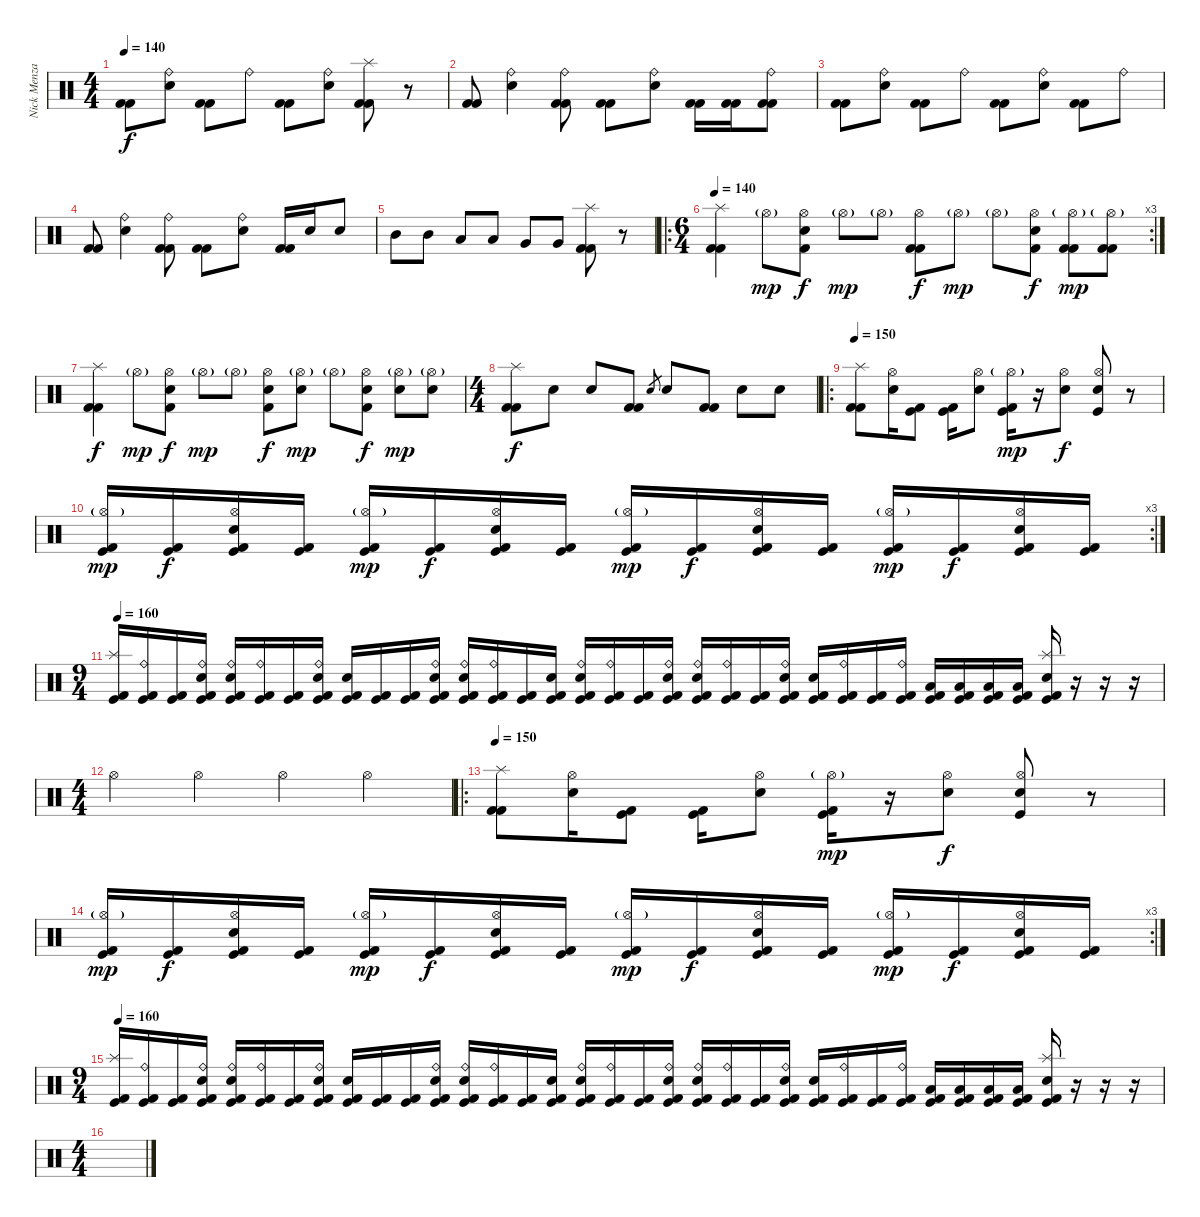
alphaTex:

\track ("Nick Menza" "Nick Menza") {instrument percussion}
\staff {score}
\articulation defaults
\ts (4 4)
\tempo 140
\clef neutral
\ks c
("Kick (hit) 2" "Kick (hit) 2").8{dy f} ("Ride (bell)" "Electric Snare (hit)").8 ("Kick (hit) 2" "Kick (hit) 2").8 "Ride (bell)".8 ("Kick (hit) 2" "Kick (hit) 2").8 ("Ride (bell)" "Electric Snare (hit)").8 ("Splash (hit)" "Kick (hit) 2" "Kick (hit) 2").8 r.8 |
("Kick (hit) 2" "Kick (hit) 2").8 ("Ride (bell)" "Electric Snare (hit)").4 ("Ride (bell)" "Kick (hit) 2" "Kick (hit) 2").8 ("Kick (hit) 2" "Kick (hit) 2").8 ("Ride (bell)" "Electric Snare (hit)").8 ("Kick (hit) 2" "Kick (hit) 2").16 ("Kick (hit) 2" "Kick (hit) 2").16 ("Ride (bell)" "Kick (hit) 2" "Kick (hit) 2").8 |
("Kick (hit) 2" "Kick (hit) 2").8 ("Ride (bell)" "Electric Snare (hit)").8 ("Kick (hit) 2" "Kick (hit) 2").8 "Ride (bell)".8 ("Kick (hit) 2" "Kick (hit) 2").8 ("Ride (bell)" "Electric Snare (hit)").8 ("Kick (hit) 2" "Kick (hit) 2").8 "Ride (bell)".8 |
("Kick (hit) 2" "Kick (hit) 2").8 ("Ride (bell)" "Electric Snare (hit)").4 ("Ride (bell)" "Kick (hit) 2" "Kick (hit) 2").8 ("Kick (hit) 2" "Kick (hit) 2").8 ("Ride (bell)" "Electric Snare (hit)").8 ("Kick (hit) 2" "Kick (hit) 2").16 "Electric Snare (hit)".16 "Electric Snare (hit)".8 |
"Mid Tom (hit)".8 "Mid Tom (hit)".8 "Low Tom (hit)".8 "Low Tom (hit)".8 "Very Low Tom (hit)".8 "Very Low Tom (hit)".8 ("Splash (hit)" "Kick (hit) 2" "Kick (hit) 2").8 r.8 |
\ro
\rc 3
\ts (6 4)
\tempo 140
("Splash (hit)" "Kick (hit) 2" "Kick (hit) 2").4 "Hi-Hat (open)"{g}.8{dy mp} ("Hi-Hat (open)" "Electric Snare (hit)" "Kick (hit) 2").8{dy f} "Hi-Hat (open)"{g}.8{dy mp} "Hi-Hat (open)"{g}.8 ("Hi-Hat (open)" "Kick (hit) 2" "Kick (hit) 2").8{dy f} "Hi-Hat (open)"{g}.8{dy mp} "Hi-Hat (open)"{g}.8 ("Hi-Hat (open)" "Electric Snare (hit)" "Kick (hit) 2").8{dy f} ("Hi-Hat (open)"{g} "Kick (hit) 2" "Kick (hit) 2").8{dy mp} ("Hi-Hat (open)"{g} "Kick (hit) 2" "Kick (hit) 2").8 |
("Splash (hit)" "Kick (hit) 2" "Kick (hit) 2").4{dy f} "Hi-Hat (open)"{g}.8{dy mp} ("Hi-Hat (open)" "Electric Snare (hit)" "Kick (hit) 2").8{dy f} "Hi-Hat (open)"{g}.8{dy mp} "Hi-Hat (open)"{g}.8 ("Hi-Hat (open)" "Electric Snare (hit)" "Kick (hit) 2").8{dy f} ("Hi-Hat (open)"{g} "Electric Snare (hit)").8{dy mp} "Hi-Hat (open)"{g}.8 ("Hi-Hat (open)" "Electric Snare (hit)" "Kick (hit) 2").8{dy f} ("Hi-Hat (open)"{g} "Electric Snare (hit)").8{dy mp} ("Hi-Hat (open)"{g} "Electric Snare (hit)").8 |
\ts (4 4)
("Splash (hit)" "Kick (hit) 2" "Kick (hit) 2").8{dy f} "Electric Snare (hit)".8 "Electric Snare (hit)".8 ("Kick (hit) 2" "Kick (hit) 2").8 "Electric Snare (hit)".8{gr} "Electric Snare (hit)".8 ("Kick (hit) 2" "Kick (hit) 2").8 "Electric Snare (hit)".8 "Electric Snare (hit)".8 |
\ro
\tempo 150
("Splash (hit)" "Kick (hit) 2" "Kick (hit) 2").8 ("Hi-Hat (open)" "Electric Snare (hit)").16 ("Kick (hit) 2" "Kick (hit)").8 ("Kick (hit) 2" "Kick (hit)").16 ("Hi-Hat (open)" "Electric Snare (hit)").8 ("Hi-Hat (open)"{g} "Kick (hit) 2" "Kick (hit)").16{dy mp} r.16 ("Hi-Hat (open)" "Electric Snare (hit)").8{dy f} ("Hi-Hat (open)" "Electric Snare (hit)" "Kick (hit)").8 r.8 |
\rc 3
("Hi-Hat (open)"{g} "Kick (hit) 2" "Kick (hit)").16{dy mp} ("Kick (hit) 2" "Kick (hit)").16{dy f} ("Hi-Hat (open)" "Electric Snare (hit)" "Kick (hit) 2" "Kick (hit)").16 ("Kick (hit) 2" "Kick (hit)").16 ("Hi-Hat (open)"{g} "Kick (hit) 2" "Kick (hit)").16{dy mp} ("Kick (hit) 2" "Kick (hit)").16{dy f} ("Hi-Hat (open)" "Electric Snare (hit)" "Kick (hit) 2" "Kick (hit)").16 ("Kick (hit) 2" "Kick (hit)").16 ("Hi-Hat (open)"{g} "Kick (hit) 2" "Kick (hit)").16{dy mp} ("Kick (hit) 2" "Kick (hit)").16{dy f} ("Hi-Hat (open)" "Electric Snare (hit)" "Kick (hit) 2" "Kick (hit)").16 ("Kick (hit) 2" "Kick (hit)").16 ("Hi-Hat (open)"{g} "Kick (hit) 2" "Kick (hit)").16{dy mp} ("Kick (hit) 2" "Kick (hit)").16{dy f} ("Hi-Hat (open)" "Electric Snare (hit)" "Kick (hit) 2" "Kick (hit)").16 ("Kick (hit) 2" "Kick (hit)").16 |
\ts (9 4)
\tempo 160
("Splash (hit)" "Kick (hit) 2" "Kick (hit)").16 ("Ride (bell)" "Kick (hit) 2" "Kick (hit)").16 ("Kick (hit) 2" "Kick (hit)").16 ("Ride (bell)" "Electric Snare (hit)" "Kick (hit) 2" "Kick (hit)").16 ("Ride (bell)" "Electric Snare (hit)" "Kick (hit) 2" "Kick (hit)").16 ("Ride (bell)" "Kick (hit) 2" "Kick (hit)").16 ("Kick (hit) 2" "Kick (hit)").16 ("Ride (bell)" "Electric Snare (hit)" "Kick (hit) 2" "Kick (hit)").16 ("Electric Snare (hit)" "Kick (hit) 2" "Kick (hit)").16 ("Kick (hit) 2" "Kick (hit)").16 ("Kick (hit) 2" "Kick (hit)").16 ("Ride (bell)" "Electric Snare (hit)" "Kick (hit) 2" "Kick (hit)").16 ("Ride (bell)" "Electric Snare (hit)" "Kick (hit) 2" "Kick (hit)").16 ("Ride (bell)" "Kick (hit) 2" "Kick (hit)").16 ("Kick (hit) 2" "Kick (hit)").16 ("Electric Snare (hit)" "Kick (hit) 2" "Kick (hit)").16 ("Ride (bell)" "Electric Snare (hit)" "Kick (hit) 2" "Kick (hit)").16 ("Ride (bell)" "Kick (hit) 2" "Kick (hit)").16 ("Kick (hit) 2" "Kick (hit)").16 ("Ride (bell)" "Electric Snare (hit)" "Kick (hit) 2" "Kick (hit)").16 ("Ride (bell)" "Electric Snare (hit)" "Kick (hit) 2" "Kick (hit)").16 ("Ride (bell)" "Kick (hit) 2" "Kick (hit)").16 ("Kick (hit) 2" "Kick (hit)").16 ("Ride (bell)" "Electric Snare (hit)" "Kick (hit) 2" "Kick (hit)").16 ("Electric Snare (hit)" "Kick (hit) 2" "Kick (hit)").16 ("Ride (bell)" "Kick (hit) 2" "Kick (hit)").16 ("Kick (hit) 2" "Kick (hit)").16 ("Ride (bell)" "Kick (hit) 2" "Kick (hit)").16 ("Low Tom (hit)" "Kick (hit) 2" "Kick (hit)").16 ("Low Tom (hit)" "Kick (hit) 2" "Kick (hit)").16 ("Low Tom (hit)" "Kick (hit) 2" "Kick (hit)").16 ("Low Tom (hit)" "Kick (hit) 2" "Kick (hit)").16 ("Splash (hit)" "Electric Snare (hit)" "Kick (hit) 2" "Kick (hit)").16 r.16 r.16 r.16 |
\ts (4 4)
"Hi-Hat (open)".4 "Hi-Hat (open)".4 "Hi-Hat (open)".4 "Hi-Hat (open)".4 |
\ro
\tempo 150
("Splash (hit)" "Kick (hit) 2" "Kick (hit) 2").8 ("Hi-Hat (open)" "Electric Snare (hit)").16 ("Kick (hit) 2" "Kick (hit)").8 ("Kick (hit) 2" "Kick (hit)").16 ("Hi-Hat (open)" "Electric Snare (hit)").8 ("Hi-Hat (open)"{g} "Kick (hit) 2" "Kick (hit)").16{dy mp} r.16 ("Hi-Hat (open)" "Electric Snare (hit)").8{dy f} ("Hi-Hat (open)" "Electric Snare (hit)" "Kick (hit)").8 r.8 |
\rc 3
("Hi-Hat (open)"{g} "Kick (hit) 2" "Kick (hit)").16{dy mp} ("Kick (hit) 2" "Kick (hit)").16{dy f} ("Hi-Hat (open)" "Electric Snare (hit)" "Kick (hit) 2" "Kick (hit)").16 ("Kick (hit) 2" "Kick (hit)").16 ("Hi-Hat (open)"{g} "Kick (hit) 2" "Kick (hit)").16{dy mp} ("Kick (hit) 2" "Kick (hit)").16{dy f} ("Hi-Hat (open)" "Electric Snare (hit)" "Kick (hit) 2" "Kick (hit)").16 ("Kick (hit) 2" "Kick (hit)").16 ("Hi-Hat (open)"{g} "Kick (hit) 2" "Kick (hit)").16{dy mp} ("Kick (hit) 2" "Kick (hit)").16{dy f} ("Hi-Hat (open)" "Electric Snare (hit)" "Kick (hit) 2" "Kick (hit)").16 ("Kick (hit) 2" "Kick (hit)").16 ("Hi-Hat (open)"{g} "Kick (hit) 2" "Kick (hit)").16{dy mp} ("Kick (hit) 2" "Kick (hit)").16{dy f} ("Hi-Hat (open)" "Electric Snare (hit)" "Kick (hit) 2" "Kick (hit)").16 ("Kick (hit) 2" "Kick (hit)").16 |
\ts (9 4)
\tempo 160
("Splash (hit)" "Kick (hit) 2" "Kick (hit)").16 ("Ride (bell)" "Kick (hit) 2" "Kick (hit)").16 ("Kick (hit) 2" "Kick (hit)").16 ("Ride (bell)" "Electric Snare (hit)" "Kick (hit) 2" "Kick (hit)").16 ("Ride (bell)" "Electric Snare (hit)" "Kick (hit) 2" "Kick (hit)").16 ("Ride (bell)" "Kick (hit) 2" "Kick (hit)").16 ("Kick (hit) 2" "Kick (hit)").16 ("Ride (bell)" "Electric Snare (hit)" "Kick (hit) 2" "Kick (hit)").16 ("Electric Snare (hit)" "Kick (hit) 2" "Kick (hit)").16 ("Kick (hit) 2" "Kick (hit)").16 ("Kick (hit) 2" "Kick (hit)").16 ("Ride (bell)" "Electric Snare (hit)" "Kick (hit) 2" "Kick (hit)").16 ("Ride (bell)" "Electric Snare (hit)" "Kick (hit) 2" "Kick (hit)").16 ("Ride (bell)" "Kick (hit) 2" "Kick (hit)").16 ("Kick (hit) 2" "Kick (hit)").16 ("Electric Snare (hit)" "Kick (hit) 2" "Kick (hit)").16 ("Ride (bell)" "Electric Snare (hit)" "Kick (hit) 2" "Kick (hit)").16 ("Ride (bell)" "Kick (hit) 2" "Kick (hit)").16 ("Kick (hit) 2" "Kick (hit)").16 ("Ride (bell)" "Electric Snare (hit)" "Kick (hit) 2" "Kick (hit)").16 ("Ride (bell)" "Electric Snare (hit)" "Kick (hit) 2" "Kick (hit)").16 ("Ride (bell)" "Kick (hit) 2" "Kick (hit)").16 ("Kick (hit) 2" "Kick (hit)").16 ("Ride (bell)" "Electric Snare (hit)" "Kick (hit) 2" "Kick (hit)").16 ("Electric Snare (hit)" "Kick (hit) 2" "Kick (hit)").16 ("Ride (bell)" "Kick (hit) 2" "Kick (hit)").16 ("Kick (hit) 2" "Kick (hit)").16 ("Ride (bell)" "Kick (hit) 2" "Kick (hit)").16 ("Low Tom (hit)" "Kick (hit) 2" "Kick (hit)").16 ("Low Tom (hit)" "Kick (hit) 2" "Kick (hit)").16 ("Low Tom (hit)" "Kick (hit) 2" "Kick (hit)").16 ("Low Tom (hit)" "Kick (hit) 2" "Kick (hit)").16 ("Splash (hit)" "Electric Snare (hit)" "Kick (hit) 2" "Kick (hit)").16 r.16 r.16 r.16 |
\ts (4 4)
